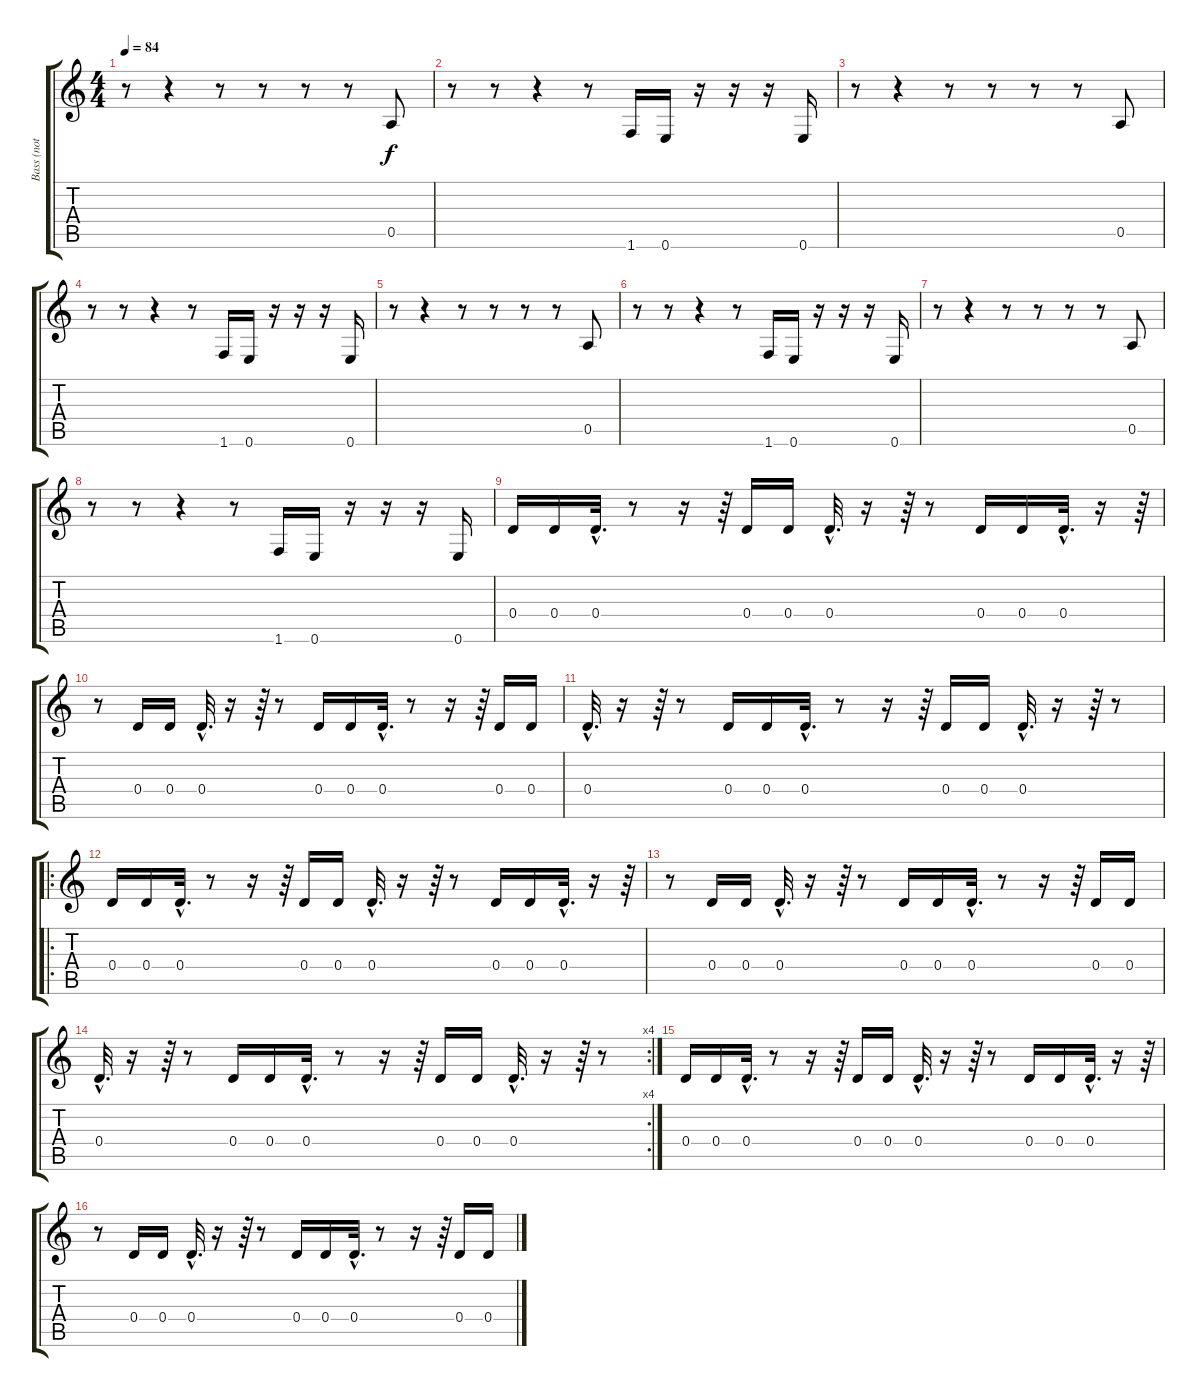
\track ("Bass (not corrected)" "Bass (not ") {instrument electricbassfinger}
\staff {score tabs}
\tuning (E4 B3 G3 D3 A2 E2) {hide}
\ts (4 4)
\tempo 84
\clef g2
\ks c
r.8{dy f} r.4 r.8 r.8 r.8 r.8 0.5.8 |
r.8 r.8 r.4 r.8 1.6.16 0.6.16 r.16 r.16 r.16 0.6.16 |
r.8 r.4 r.8 r.8 r.8 r.8 0.5.8 |
r.8 r.8 r.4 r.8 1.6.16 0.6.16 r.16 r.16 r.16 0.6.16 |
r.8 r.4 r.8 r.8 r.8 r.8 0.5.8 |
r.8 r.8 r.4 r.8 1.6.16 0.6.16 r.16 r.16 r.16 0.6.16 |
r.8 r.4 r.8 r.8 r.8 r.8 0.5.8 |
r.8 r.8 r.4 r.8 1.6.16 0.6.16 r.16 r.16 r.16 0.6.16 |
0.4.16 0.4.16 0.4{hac}.32{d} r.8 r.16 r.64 0.4.16 0.4.16 0.4{hac}.32{d} r.16 r.64 r.8 0.4.16 0.4.16 0.4{hac}.32{d} r.16 r.64 |
r.8 0.4.16 0.4.16 0.4{hac}.32{d} r.16 r.64 r.8 0.4.16 0.4.16 0.4{hac}.32{d} r.8 r.16 r.64 0.4.16 0.4.16 |
0.4{hac}.32{d} r.16 r.64 r.8 0.4.16 0.4.16 0.4{hac}.32{d} r.8 r.16 r.64 0.4.16 0.4.16 0.4{hac}.32{d} r.16 r.64 r.8 |
\ro
0.4.16 0.4.16 0.4{hac}.32{d} r.8 r.16 r.64 0.4.16 0.4.16 0.4{hac}.32{d} r.16 r.64 r.8 0.4.16 0.4.16 0.4{hac}.32{d} r.16 r.64 |
r.8 0.4.16 0.4.16 0.4{hac}.32{d} r.16 r.64 r.8 0.4.16 0.4.16 0.4{hac}.32{d} r.8 r.16 r.64 0.4.16 0.4.16 |
\rc 4
0.4{hac}.32{d} r.16 r.64 r.8 0.4.16 0.4.16 0.4{hac}.32{d} r.8 r.16 r.64 0.4.16 0.4.16 0.4{hac}.32{d} r.16 r.64 r.8 |
0.4.16 0.4.16 0.4{hac}.32{d} r.8 r.16 r.64 0.4.16 0.4.16 0.4{hac}.32{d} r.16 r.64 r.8 0.4.16 0.4.16 0.4{hac}.32{d} r.16 r.64 |
r.8 0.4.16 0.4.16 0.4{hac}.32{d} r.16 r.64 r.8 0.4.16 0.4.16 0.4{hac}.32{d} r.8 r.16 r.64 0.4.16 0.4.16
